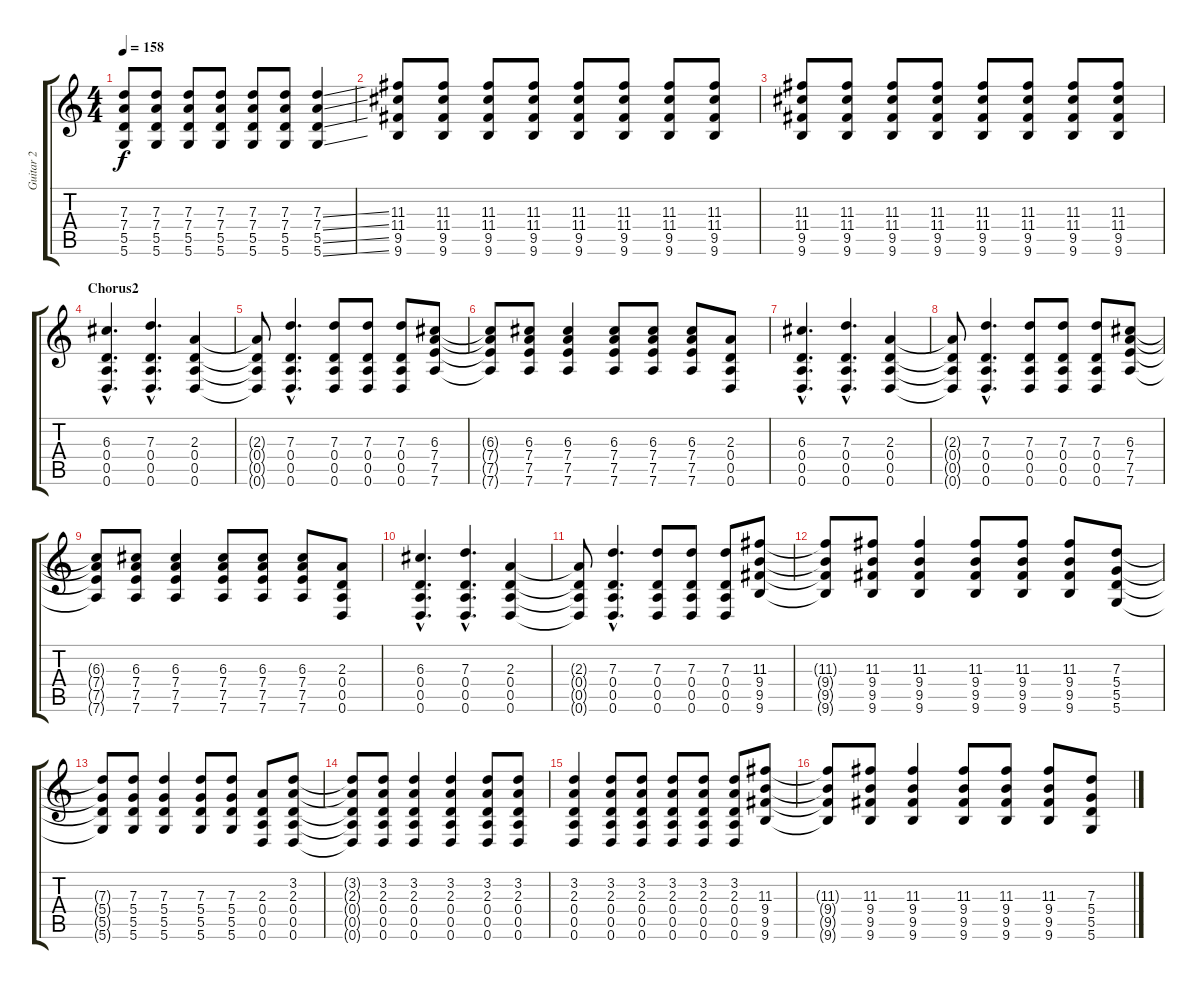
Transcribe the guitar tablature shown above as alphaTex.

\track ("Guitar 2" "Guitar 2") {instrument distortionguitar}
\staff {score tabs}
\tuning (E4 B3 G3 D3 A2 D2) {hide}
\ts (4 4)
\tempo 158
\clef g2
\ks c
(7.3 7.4 5.5 5.6).8{dy f} (7.3 7.4 5.5 5.6).8 (7.3 7.4 5.5 5.6).8 (7.3 7.4 5.5 5.6).8 (7.3 7.4 5.5 5.6).8 (7.3 7.4 5.5 5.6).8 (7.3{ss} 7.4{ss} 5.5{ss} 5.6{ss}).4 |
(11.3 11.4 9.5 9.6).8 (11.3 11.4 9.5 9.6).8 (11.3 11.4 9.5 9.6).8 (11.3 11.4 9.5 9.6).8 (11.3 11.4 9.5 9.6).8 (11.3 11.4 9.5 9.6).8 (11.3 11.4 9.5 9.6).8 (11.3 11.4 9.5 9.6).8 |
(11.3 11.4 9.5 9.6).8 (11.3 11.4 9.5 9.6).8 (11.3 11.4 9.5 9.6).8 (11.3 11.4 9.5 9.6).8 (11.3 11.4 9.5 9.6).8 (11.3 11.4 9.5 9.6).8 (11.3 11.4 9.5 9.6).8 (11.3 11.4 9.5 9.6).8 |
\section ("" "Chorus2")
(6.3{hac} 0.4{hac} 0.5{hac} 0.6{hac}).4{d} (7.3{hac} 0.4{hac} 0.5{hac} 0.6{hac}).4{d} (2.3 0.4 0.5 0.6).4 |
(2.3{t} 0.4{t} 0.5{t} 0.6{t}).8 (7.3{hac} 0.4{hac} 0.5{hac} 0.6{hac}).4{d} (7.3 0.4 0.5 0.6).8 (7.3 0.4 0.5 0.6).8 (7.3 0.4 0.5 0.6).8 (6.3 7.4 7.5 7.6).8 |
(6.3{t} 7.4{t} 7.5{t} 7.6{t}).8 (6.3 7.4 7.5 7.6).8 (6.3 7.4 7.5 7.6).4 (6.3 7.4 7.5 7.6).8 (6.3 7.4 7.5 7.6).8 (6.3 7.4 7.5 7.6).8 (2.3 0.4 0.5 0.6).8 |
(6.3{hac} 0.4{hac} 0.5{hac} 0.6{hac}).4{d} (7.3{hac} 0.4{hac} 0.5{hac} 0.6{hac}).4{d} (2.3 0.4 0.5 0.6).4 |
(2.3{t} 0.4{t} 0.5{t} 0.6{t}).8 (7.3{hac} 0.4{hac} 0.5{hac} 0.6{hac}).4{d} (7.3 0.4 0.5 0.6).8 (7.3 0.4 0.5 0.6).8 (7.3 0.4 0.5 0.6).8 (6.3 7.4 7.5 7.6).8 |
(6.3{t} 7.4{t} 7.5{t} 7.6{t}).8 (6.3 7.4 7.5 7.6).8 (6.3 7.4 7.5 7.6).4 (6.3 7.4 7.5 7.6).8 (6.3 7.4 7.5 7.6).8 (6.3 7.4 7.5 7.6).8 (2.3 0.4 0.5 0.6).8 |
(6.3{hac} 0.4{hac} 0.5{hac} 0.6{hac}).4{d} (7.3{hac} 0.4{hac} 0.5{hac} 0.6{hac}).4{d} (2.3 0.4 0.5 0.6).4 |
(2.3{t} 0.4{t} 0.5{t} 0.6{t}).8 (7.3{hac} 0.4{hac} 0.5{hac} 0.6{hac}).4{d} (7.3 0.4 0.5 0.6).8 (7.3 0.4 0.5 0.6).8 (7.3 0.4 0.5 0.6).8 (11.3 9.4 9.5 9.6).8 |
(11.3{t} 9.4{t} 9.5{t} 9.6{t}).8 (11.3 9.4 9.5 9.6).8 (11.3 9.4 9.5 9.6).4 (11.3 9.4 9.5 9.6).8 (11.3 9.4 9.5 9.6).8 (11.3 9.4 9.5 9.6).8 (7.3 5.4 5.5 5.6).8 |
(7.3{t} 5.4{t} 5.5{t} 5.6{t}).8 (7.3 5.4 5.5 5.6).8 (7.3 5.4 5.5 5.6).4 (7.3 5.4 5.5 5.6).8 (7.3 5.4 5.5 5.6).8 (2.3 0.4 0.5 0.6).8 (3.2 2.3 0.4 0.5 0.6).8 |
(3.2{t} 2.3{t} 0.4{t} 0.5{t} 0.6{t}).8 (3.2 2.3 0.4 0.5 0.6).8 (3.2 2.3 0.4 0.5 0.6).4 (3.2 2.3 0.4 0.5 0.6).4 (3.2 2.3 0.4 0.5 0.6).8 (3.2 2.3 0.4 0.5 0.6).8 |
(3.2 2.3 0.4 0.5 0.6).4 (3.2 2.3 0.4 0.5 0.6).8 (3.2 2.3 0.4 0.5 0.6).8 (3.2 2.3 0.4 0.5 0.6).8 (3.2 2.3 0.4 0.5 0.6).8 (3.2 2.3 0.4 0.5 0.6).8 (11.3 9.4 9.5 9.6).8 |
(11.3{t} 9.4{t} 9.5{t} 9.6{t}).8 (11.3 9.4 9.5 9.6).8 (11.3 9.4 9.5 9.6).4 (11.3 9.4 9.5 9.6).8 (11.3 9.4 9.5 9.6).8 (11.3 9.4 9.5 9.6).8 (7.3 5.4 5.5 5.6).8
